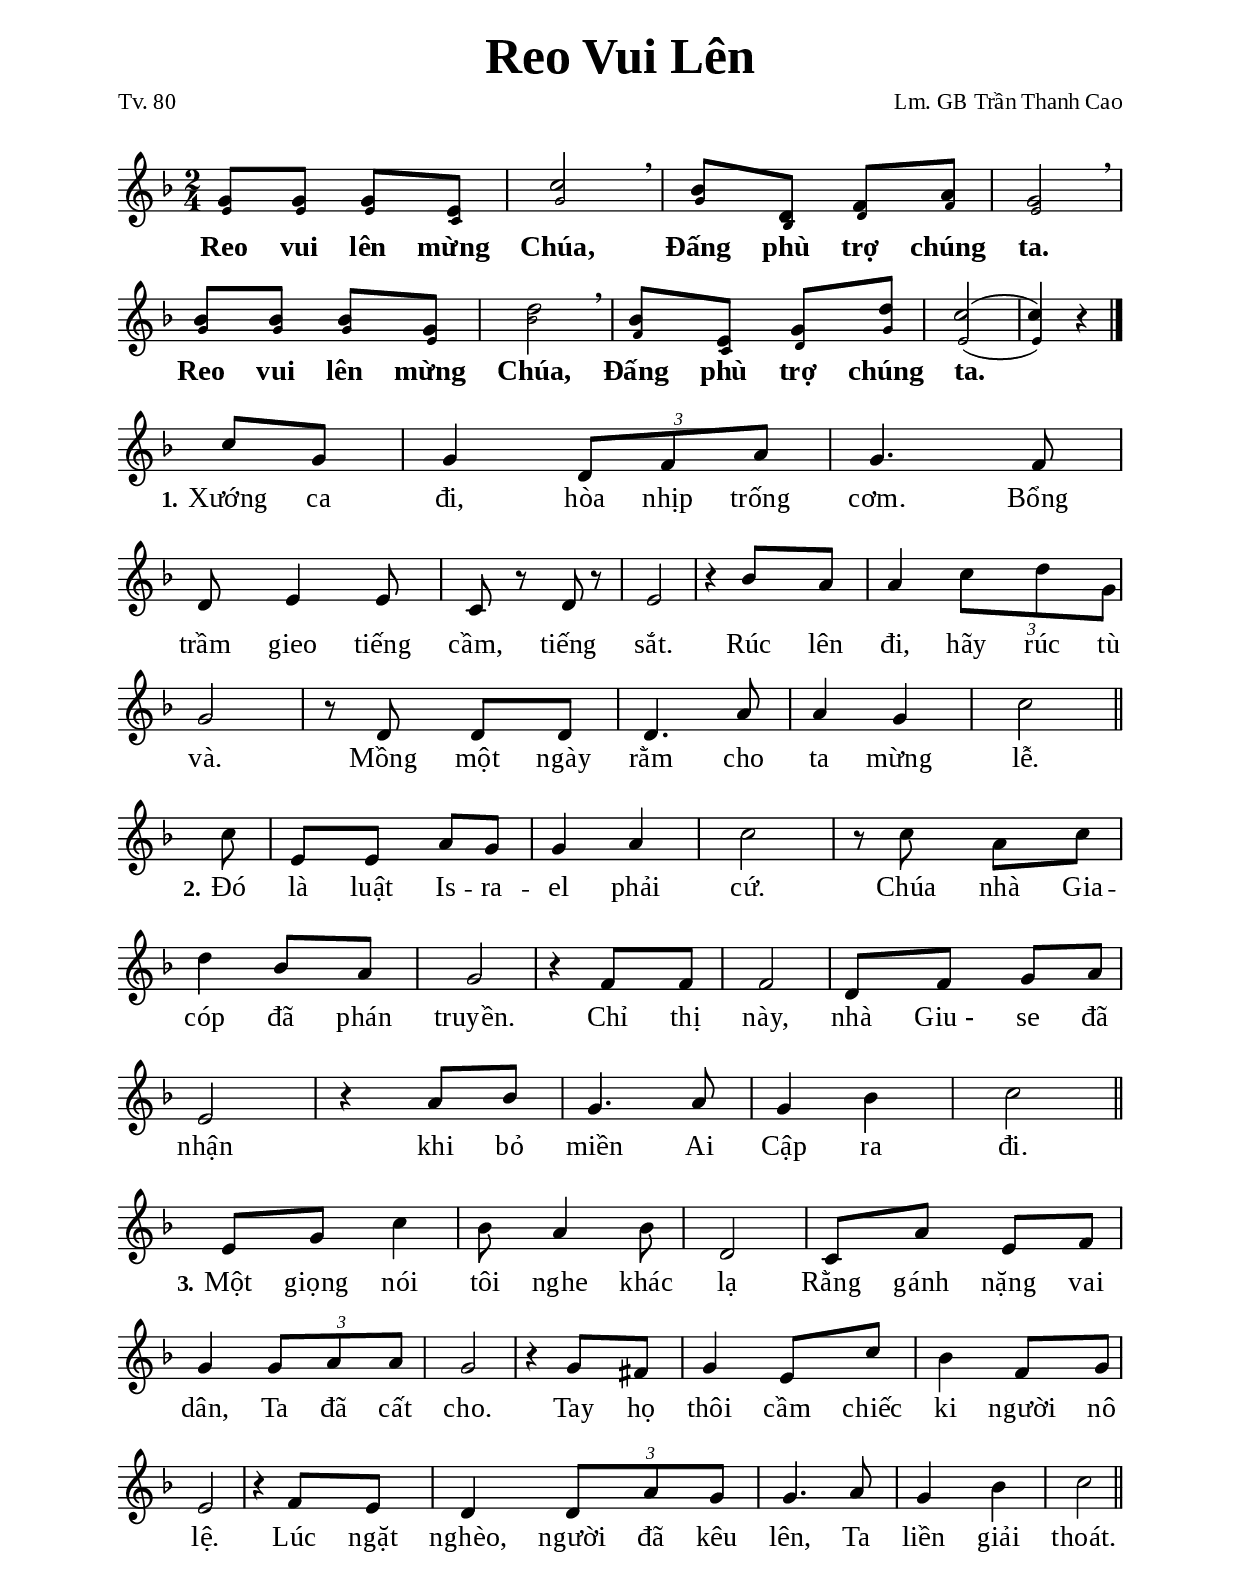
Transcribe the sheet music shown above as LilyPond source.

% Cài đặt chung
\version "2.22.1"
\include "english.ly"

\header {
  title = \markup { \fontsize #3 "Reo Vui Lên" }
  poet = "Tv. 80"
  composer = "Lm. GB Trần Thanh Cao"
  arranger = " "
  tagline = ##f
}

% Nhạc điệp khúc
nhacDiepKhucSop = \relative c'' {
  g8 g g e |
  c'2 \breathe |
  bf8 d, f a |
  g2 \breathe |
  bf8 bf bf g |
  d'2 \breathe |
  bf8 e, g d' |
  c2 ^( |
  c4) r \bar "|."
}

nhacDiepKhucBas = \relative c' {
  e8 e e c |
  g'2 |
  g8 bf, d f |
  e2 |
  g8 g g e |
  bf'2 |
  f8 c d g |
  e2 _( |
  e4) r
}

% Nhạc phiên khúc
nhacPhienKhucMot = \relative c'' {
  \partial 4 c8 g |
  g4 \tuplet 3/2 { d8 f a } |
  g4. f8 |
  d e4 e8 |
  c r d r |
  e2 |
  r4 bf'8 a |
  a4 \tuplet 3/2 { c8 d g, } |
  g2 |
  r8 d d d |
  d4. a'8 |
  a4 g |
  c2 \bar "||"
}

nhacPhienKhucHai = \relative c'' {
  \partial 8 c8 |
  e, e a g |
  g4 a |
  c2 |
  r8 c a c |
  d4 bf8 a |
  g2 |
  r4 f8 f |
  f2 |
  d8 f g a |
  e2 |
  r4 a8 bf |
  g4. a8 |
  g4 bf |
  c2 \bar "||"
}

nhacPhienKhucBa = \relative c' {
  e8 g c4 |
  bf8 a4 bf8 |
  d,2 |
  c8 a' e f |
  g4 \tuplet 3/2 { g8 a a } |
  g2 |
  r4 g8 fs |
  g4 e8 c' |
  bf4 f8 g |
  e2 |
  r4 f8 e |
  d4 \tuplet 3/2 { d8 a' g } |
  g4. a8 |
  g4 bf |
  c2 \bar "||"
}

% Lời điệp khúc
loiDiepKhuc = \lyricmode {
  Reo vui lên mừng Chúa, Đấng phù trợ chúng ta.
  Reo vui lên mừng Chúa, Đấng phù trợ chúng ta.
}

% Lời phiên khúc
loiPhienKhucMot = \lyricmode {
  \set stanza = #"1."
  Xướng ca đi, hòa nhịp trống cơm.
  Bổng trầm gieo tiếng cầm, tiếng sắt.
  Rúc lên đi, hãy rúc tù và.
  Mồng một ngày rằm cho ta mừng lễ.
}

loiPhienKhucHai = \lyricmode {
  \set stanza = #"2."
  Đó là luật Is -- ra -- el phải cứ.
  Chúa nhà Gia -- cóp đã phán truyền.
  Chỉ thị này, nhà "Giu -" se đã nhận
  khi bỏ miền Ai Cập ra đi.
}

loiPhienKhucBa = \lyricmode {
  \set stanza = #"3."
  Một giọng nói tôi nghe khác lạ
  Rằng gánh nặng vai dân, Ta đã cất cho.
  Tay họ thôi cầm chiếc ki người nô lệ.
  Lúc ngặt nghèo, người đã kêu lên, Ta liền giải thoát.
}


% Dàn trang
\paper {
  #(set-paper-size "a4")
  top-margin = 15\mm
  bottom-margin = 10\mm
  left-margin = 20\mm
  right-margin = 20\mm
  indent = #0
  #(define fonts
    (make-pango-font-tree
      "Liberation Serif"
      "Liberation Serif"
      "Liberation Serif"
      (/ 20 20)))
  page-count = #1
  system-system-spacing = #'((basic-distance . 12.5))
  score-system-spacing = #'((basic-distance . 12.5))
}

% Thiết lập tông và nhịp
TongNhip = { \key f \major \time 2/4 }

% Đổi kích thước nốt cho bè phụ
notBePhu =
#(define-music-function (font-size music) (number? ly:music?)
   (for-some-music
     (lambda (m)
       (if (music-is-of-type? m 'rhythmic-event)
           (begin
             (set! (ly:music-property m 'tweaks)
                   (cons `(font-size . ,font-size)
                         (ly:music-property m 'tweaks)))
             #t)
           #f))
     music)
   music)

\score {
  \new ChoirStaff <<
    \new Staff = diepKhuc \with {
        \consists "Merge_rests_engraver"
        %\magnifyStaff #(magstep +1)
        printPartCombineTexts = ##f
      }
      <<
      \new Voice \TongNhip \partCombine 
        \nhacDiepKhucSop
        \notBePhu -3 { \nhacDiepKhucBas }
      \new NullVoice = nhacThamChieu \nhacDiepKhucSop
      \new Lyrics \lyricsto nhacThamChieu \loiDiepKhuc
      >>
  >>
  \layout {
    \override Lyrics.LyricText.font-series = #'bold
    \override Lyrics.LyricText.font-size = #+2
    \override Lyrics.LyricSpace.minimum-distance = #3
    \override Score.BarNumber.break-visibility = ##(#f #f #f)
    \override Score.SpacingSpanner.uniform-stretching = ##t
  }
}

\score {
  \new ChoirStaff <<
    \new Staff = phienKhuc \with {
        %\magnifyStaff #(magstep +1)
      }
      <<
      \new Voice = beSop {
        \key f \major \time 2/4 \nhacPhienKhucMot
      }
    >>
    \new Lyrics \lyricsto beSop \loiPhienKhucMot
  >>
  \layout {
    \override Staff.TimeSignature.transparent = ##t
    \override Lyrics.LyricText.font-size = #+2
    \override Lyrics.LyricSpace.minimum-distance = #3.5
    \override Score.BarNumber.break-visibility = ##(#f #f #f)
    \override Score.SpacingSpanner.uniform-stretching = ##t
  }
}

\score {
  \new ChoirStaff <<
    \new Staff = phienKhuc \with {
        %\magnifyStaff #(magstep +1)
      }
      <<
      \new Voice = beSop {
        \key f \major \time 2/4 \nhacPhienKhucHai
      }
    >>
    \new Lyrics \lyricsto beSop \loiPhienKhucHai
  >>
  \layout {
    \override Staff.TimeSignature.transparent = ##t
    \override Lyrics.LyricText.font-size = #+2
    \override Lyrics.LyricSpace.minimum-distance = #4
    \override Score.BarNumber.break-visibility = ##(#f #f #f)
    \override Score.SpacingSpanner.uniform-stretching = ##t
  }
}

\score {
  \new ChoirStaff <<
    \new Staff = phienKhuc \with {
        %\magnifyStaff #(magstep +1)
      }
      <<
      \new Voice = beSop {
        \key f \major \time 2/4 \nhacPhienKhucBa
      }
    >>
    \new Lyrics \lyricsto beSop \loiPhienKhucBa
  >>
  \layout {
    \override Staff.TimeSignature.transparent = ##t
    \override Lyrics.LyricText.font-size = #+2
    \override Lyrics.LyricSpace.minimum-distance = #3
    \override Score.BarNumber.break-visibility = ##(#f #f #f)
    \override Score.SpacingSpanner.uniform-stretching = ##t
  }
}
